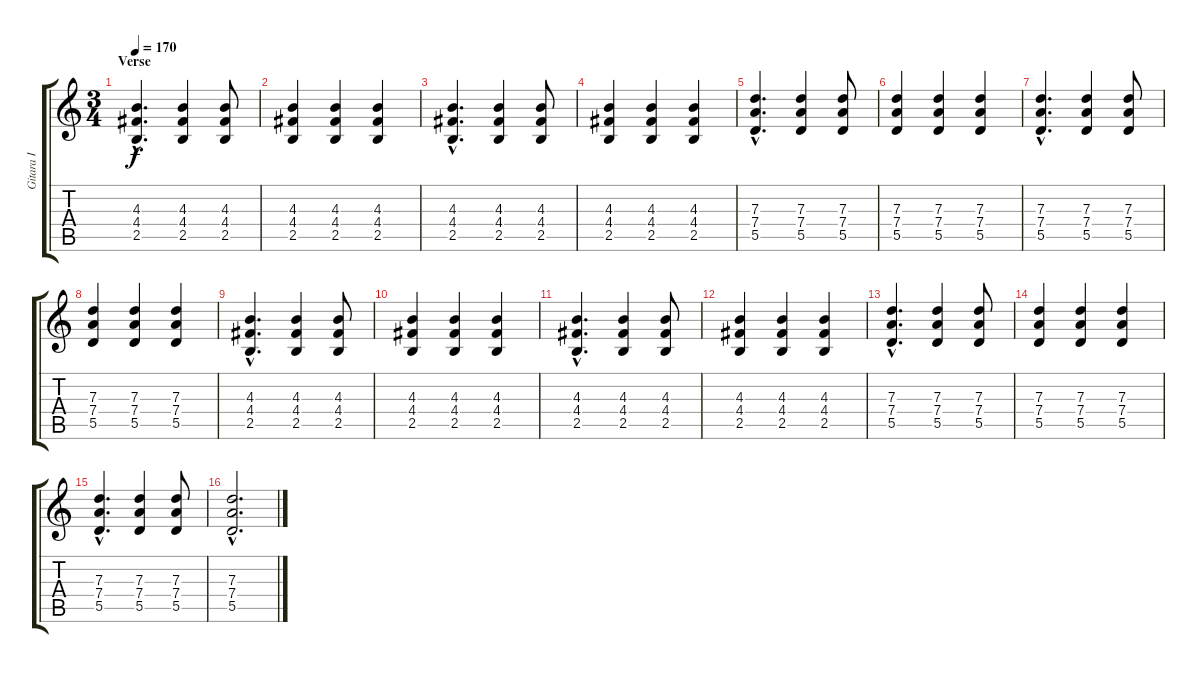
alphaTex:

\track ("Gitara I" "Gitara I") {instrument distortionguitar}
\staff {score tabs}
\tuning (E4 B3 G3 D3 A2 D2) {hide}
\ts (3 4)
\section ("" "Verse")
\tempo 170
\clef g2
\ks c
(4.3{hac} 4.4{hac} 2.5{hac}).4{d dy f volume 12 instrument acousticguitarnylon} (4.3 4.4 2.5).4{instrument acousticguitarnylon} (4.3 4.4 2.5).8{instrument acousticguitarnylon} |
(4.3 4.4 2.5).4 (4.3 4.4 2.5).4 (4.3 4.4 2.5).4 |
(4.3{hac} 4.4{hac} 2.5{hac}).4{d volume 12 instrument acousticguitarnylon} (4.3 4.4 2.5).4{instrument acousticguitarnylon} (4.3 4.4 2.5).8{instrument acousticguitarnylon} |
(4.3 4.4 2.5).4 (4.3 4.4 2.5).4 (4.3 4.4 2.5).4 |
(7.3{hac} 7.4{hac} 5.5{hac}).4{d volume 12 instrument acousticguitarnylon} (7.3 7.4 5.5).4{instrument acousticguitarnylon} (7.3 7.4 5.5).8{instrument acousticguitarnylon} |
(7.3 7.4 5.5).4 (7.3 7.4 5.5).4 (7.3 7.4 5.5).4 |
(7.3{hac} 7.4{hac} 5.5{hac}).4{d volume 12 instrument acousticguitarnylon} (7.3 7.4 5.5).4{instrument acousticguitarnylon} (7.3 7.4 5.5).8{instrument acousticguitarnylon} |
(7.3 7.4 5.5).4 (7.3 7.4 5.5).4 (7.3 7.4 5.5).4 |
(4.3{hac} 4.4{hac} 2.5{hac}).4{d volume 12 instrument acousticguitarnylon} (4.3 4.4 2.5).4{instrument acousticguitarnylon} (4.3 4.4 2.5).8{instrument acousticguitarnylon} |
(4.3 4.4 2.5).4 (4.3 4.4 2.5).4 (4.3 4.4 2.5).4 |
(4.3{hac} 4.4{hac} 2.5{hac}).4{d volume 12 instrument acousticguitarnylon} (4.3 4.4 2.5).4{instrument acousticguitarnylon} (4.3 4.4 2.5).8{instrument acousticguitarnylon} |
(4.3 4.4 2.5).4 (4.3 4.4 2.5).4 (4.3 4.4 2.5).4 |
(7.3{hac} 7.4{hac} 5.5{hac}).4{d volume 12 instrument acousticguitarnylon} (7.3 7.4 5.5).4{instrument acousticguitarnylon} (7.3 7.4 5.5).8{instrument acousticguitarnylon} |
(7.3 7.4 5.5).4 (7.3 7.4 5.5).4 (7.3 7.4 5.5).4 |
(7.3{hac} 7.4{hac} 5.5{hac}).4{d volume 12 instrument acousticguitarnylon} (7.3 7.4 5.5).4{instrument acousticguitarnylon} (7.3 7.4 5.5).8{instrument acousticguitarnylon} |
(7.3{hac} 7.4{hac} 5.5{hac}).2{d}
